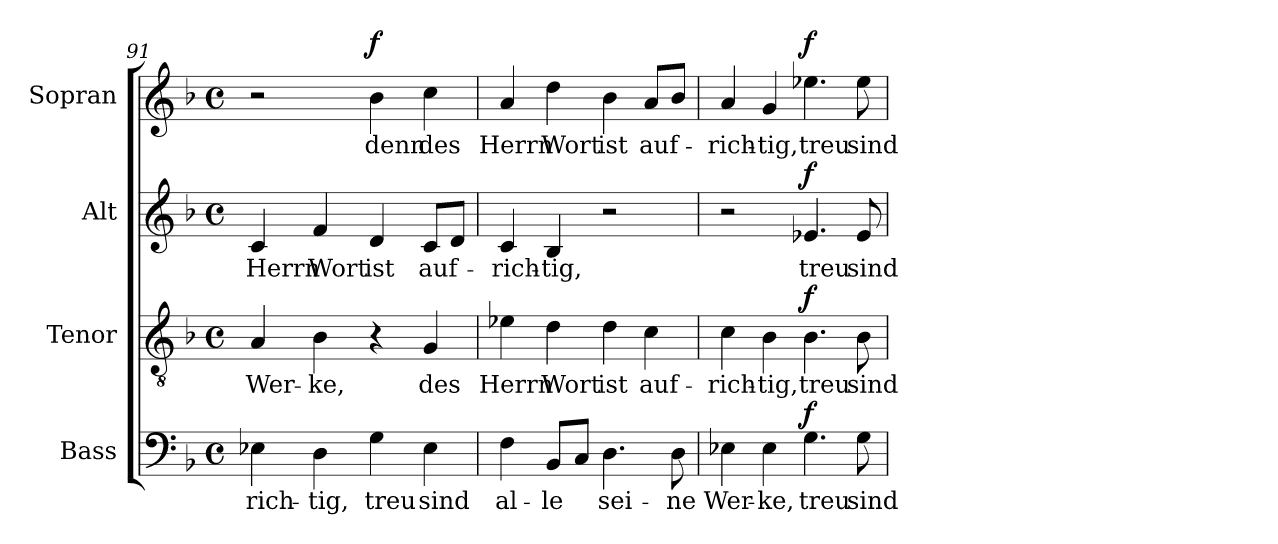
**kern	**text	**dynam	**kern	**text	**dynam	**kern	**text	**dynam	**kern	**text	**dynam
*part4	*part4	*part4	*part3	*part3	*part3	*part2	*part2	*part2	*part1	*part1	*part1
*staff4	*staff4	*staff4	*staff3	*staff3	*staff3	*staff2	*staff2	*staff2	*staff1	*staff1	*staff1
*I"Bass	*	*	*I"Tenor	*	*	*I"Alt	*	*	*I"Sopran	*	*
*I'B.	*	*	*I'T.	*	*	*I'A.	*	*	*I'S.	*	*
*clefF4	*	*	*clefGv2	*	*	*clefG2	*	*	*clefG2	*	*
*k[b-]	*	*	*k[b-]	*	*	*k[b-]	*	*	*k[b-]	*	*
*F:	*	*	*F:	*	*	*F:	*	*	*F:	*	*
*M4/4	*	*	*M4/4	*	*	*M4/4	*	*	*M4/4	*	*
*met(c)	*	*	*met(c)	*	*	*met(c)	*	*	*met(c)	*	*
=91	=91	=91	=91	=91	=91	=91	=91	=91	=91	=91	=91
!	!LO:LY:b	!	!	!LO:LY:b	!	!	!LO:LY:b	!	!	!	!
4E-X\	-rich-	.	4A/	Wer-	.	4c/	Herrn	.	2r	.	.
!	!LO:LY:b	!	!	!LO:LY:b	!	!	!LO:LY:b	!	!	!	!
4D\	-tig,	.	4B-\	-ke,	.	4f/	Wort	.	.	.	.
!	!LO:LY:b	!	!	!	!	!	!LO:LY:b	!	!	!LO:LY:b	!LO:DY:a
4G\	treu	.	4r	.	.	4d/	ist	.	4b-\	denn	f
!	!LO:LY:b	!	!	!LO:LY:b	!	!	!LO:LY:b	!	!	!LO:LY:b	!
4E-\	sind	.	4G/	des	.	8c/L	auf-	.	4cc\	des	.
.	.	.	.	.	.	8d/J	.	.	.	.	.
=92	=92	=92	=92	=92	=92	=92	=92	=92	=92	=92	=92
!	!LO:LY:b	!	!	!LO:LY:b	!	!	!LO:LY:b	!	!	!LO:LY:b	!
4F\	al-	.	4e-X\	Herrn	.	4c/	-rich-	.	4a/	Herrn	.
!	!LO:LY:b	!	!	!LO:LY:b	!	!	!LO:LY:b	!	!	!LO:LY:b	!
8BB-/L	-le	.	4d\	Wort	.	4B-/	-tig,	.	4dd\	Wort	.
8C/J	.	.	.	.	.	.	.	.	.	.	.
!	!LO:LY:b	!	!	!LO:LY:b	!	!	!	!	!	!LO:LY:b	!
4.D\	sei-	.	4d\	ist	.	2r	.	.	4b-\	ist	.
!	!	!	!	!LO:LY:b	!	!	!	!	!	!LO:LY:b	!
.	.	.	4c\	auf-	.	.	.	.	8a/L	auf-	.
!	!LO:LY:b	!	!	!	!	!	!	!	!	!	!
8D\	-ne	.	.	.	.	.	.	.	8b-/J	.	.
!!LO:LB:g=z
=93	=93	=93	=93	=93	=93	=93	=93	=93	=93	=93	=93
!	!LO:LY:b	!	!	!LO:LY:b	!	!	!	!	!	!LO:LY:b	!
4E-X\	Wer-	.	4c\	-rich-	.	2r	.	.	4a/	-rich-	.
!	!LO:LY:b	!	!	!LO:LY:b	!	!	!	!	!	!LO:LY:b	!
4E-\	-ke,	.	4B-\	-tig,	.	.	.	.	4g/	-tig,	.
!	!LO:LY:b	!LO:DY:a	!	!LO:LY:b	!LO:DY:a	!	!LO:LY:b	!LO:DY:a	!	!LO:LY:b	!LO:DY:a
4.G\	treu	f	4.B-\	treu	f	4.e-X/	treu	f	4.ee-X\	treu	f
!	!LO:LY:b	!	!	!LO:LY:b	!	!	!LO:LY:b	!	!	!LO:LY:b	!
8G\	sind	.	8B-\	sind	.	8e-/	sind	.	8ee-\	sind	.
=	=	=	=	=	=	=	=	=	=	=	=
*-	*-	*-	*-	*-	*-	*-	*-	*-	*-	*-	*-
